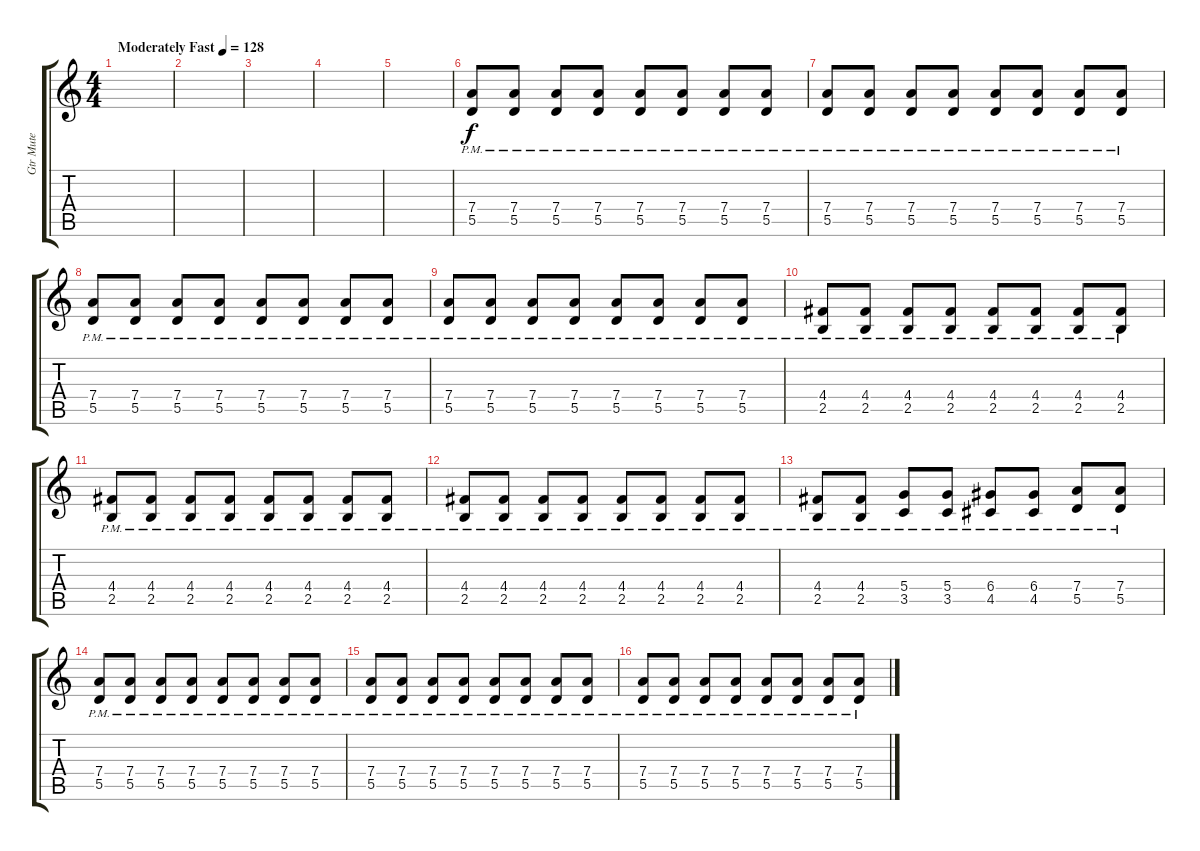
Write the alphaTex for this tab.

\track ("Gtr Mute" "Gtr Mute") {instrument overdrivenguitar}
\staff {score tabs}
\tuning (E4 B3 G3 D3 A2 E2) {hide}
\ts (4 4)
\tempo (128 "Moderately Fast")
\clef g2
\ks c
|
|
|
|
|
(7.4{pm} 5.5{pm}).8 (7.4{pm} 5.5{pm}).8 (7.4{pm} 5.5{pm}).8 (7.4{pm} 5.5{pm}).8 (7.4{pm} 5.5{pm}).8 (7.4{pm} 5.5{pm}).8 (7.4{pm} 5.5{pm}).8 (7.4{pm} 5.5{pm}).8 |
(7.4{pm} 5.5{pm}).8 (7.4{pm} 5.5{pm}).8 (7.4{pm} 5.5{pm}).8 (7.4{pm} 5.5{pm}).8 (7.4{pm} 5.5{pm}).8 (7.4{pm} 5.5{pm}).8 (7.4{pm} 5.5{pm}).8 (7.4{pm} 5.5{pm}).8 |
(7.4{pm} 5.5{pm}).8 (7.4{pm} 5.5{pm}).8 (7.4{pm} 5.5{pm}).8 (7.4{pm} 5.5{pm}).8 (7.4{pm} 5.5{pm}).8 (7.4{pm} 5.5{pm}).8 (7.4{pm} 5.5{pm}).8 (7.4{pm} 5.5{pm}).8 |
(7.4{pm} 5.5{pm}).8 (7.4{pm} 5.5{pm}).8 (7.4{pm} 5.5{pm}).8 (7.4{pm} 5.5{pm}).8 (7.4{pm} 5.5{pm}).8 (7.4{pm} 5.5{pm}).8 (7.4{pm} 5.5{pm}).8 (7.4{pm} 5.5{pm}).8 |
(4.4{pm} 2.5{pm}).8 (4.4{pm} 2.5{pm}).8 (4.4{pm} 2.5{pm}).8 (4.4{pm} 2.5{pm}).8 (4.4{pm} 2.5{pm}).8 (4.4{pm} 2.5{pm}).8 (4.4{pm} 2.5{pm}).8 (4.4{pm} 2.5{pm}).8 |
(4.4{pm} 2.5{pm}).8 (4.4{pm} 2.5{pm}).8 (4.4{pm} 2.5{pm}).8 (4.4{pm} 2.5{pm}).8 (4.4{pm} 2.5{pm}).8 (4.4{pm} 2.5{pm}).8 (4.4{pm} 2.5{pm}).8 (4.4{pm} 2.5{pm}).8 |
(4.4{pm} 2.5{pm}).8 (4.4{pm} 2.5{pm}).8 (4.4{pm} 2.5{pm}).8 (4.4{pm} 2.5{pm}).8 (4.4{pm} 2.5{pm}).8 (4.4{pm} 2.5{pm}).8 (4.4{pm} 2.5{pm}).8 (4.4{pm} 2.5{pm}).8 |
(4.4{pm} 2.5{pm}).8 (4.4{pm} 2.5{pm}).8 (5.4{pm} 3.5{pm}).8 (5.4{pm} 3.5{pm}).8 (6.4{pm} 4.5{pm}).8 (6.4{pm} 4.5{pm}).8 (7.4{pm} 5.5{pm}).8 (7.4{pm} 5.5{pm}).8 |
(7.4{pm} 5.5{pm}).8 (7.4{pm} 5.5{pm}).8 (7.4{pm} 5.5{pm}).8 (7.4{pm} 5.5{pm}).8 (7.4{pm} 5.5{pm}).8 (7.4{pm} 5.5{pm}).8 (7.4{pm} 5.5{pm}).8 (7.4{pm} 5.5{pm}).8 |
(7.4{pm} 5.5{pm}).8 (7.4{pm} 5.5{pm}).8 (7.4{pm} 5.5{pm}).8 (7.4{pm} 5.5{pm}).8 (7.4{pm} 5.5{pm}).8 (7.4{pm} 5.5{pm}).8 (7.4{pm} 5.5{pm}).8 (7.4{pm} 5.5{pm}).8 |
(7.4{pm} 5.5{pm}).8 (7.4{pm} 5.5{pm}).8 (7.4{pm} 5.5{pm}).8 (7.4{pm} 5.5{pm}).8 (7.4{pm} 5.5{pm}).8 (7.4{pm} 5.5{pm}).8 (7.4{pm} 5.5{pm}).8 (7.4{pm} 5.5{pm}).8
